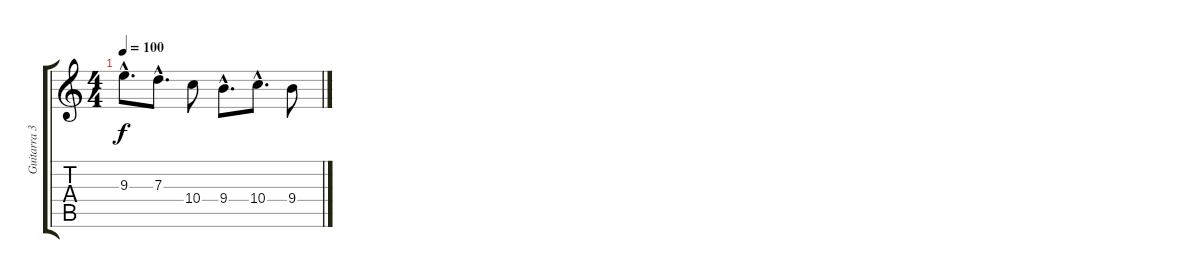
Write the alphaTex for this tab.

\track ("Guitarra 3" "Guitarra 3") {instrument overdrivenguitar}
\staff {score tabs}
\tuning (E4 B3 G3 D3 A2 E2) {hide}
\ts (4 4)
\tempo 100
\clef g2
\ks c
9.3{hac}.8{d dy f} 7.3{hac}.8{d} 10.4.8 9.4{hac}.8{d} 10.4{hac}.8{d} 9.4.8
